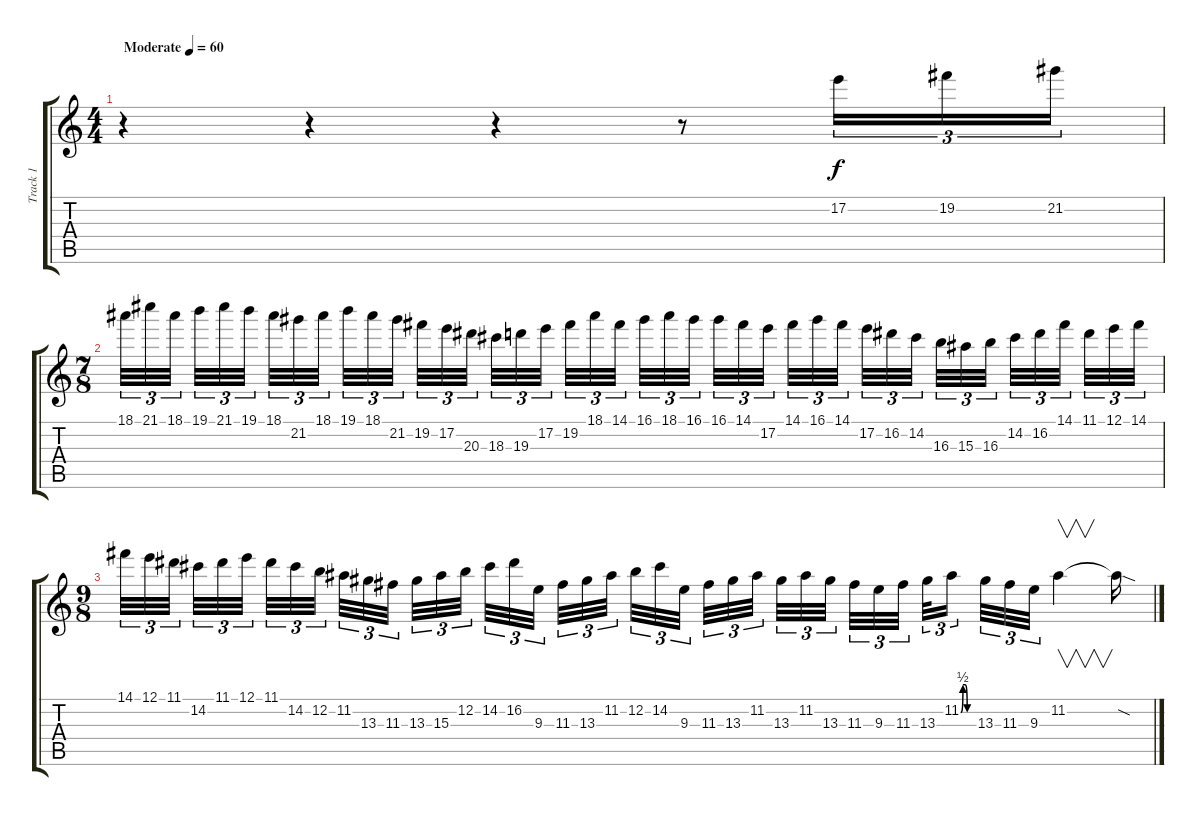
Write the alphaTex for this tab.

\track ("Track 1" "Track 1") {instrument acousticguitarsteel}
\staff {score tabs}
\tuning (E4 B3 G3 D3 A2 E2) {hide}
\ts (4 4)
\tempo (60 "Moderate")
\clef g2
\ks c
r.4{dy f instrument acousticguitarsteel} r.4 r.4 r.8 17.2.16{tu (3 2)} 19.2.16{tu (3 2)} 21.2.16{tu (3 2)} |
\ts (7 8)
18.1.32{tu (3 2)} 21.1.32{tu (3 2)} 18.1.32{tu (3 2) beam splitsecondary} 19.1.32{tu (3 2)} 21.1.32{tu (3 2)} 19.1.32{tu (3 2)} 18.1.32{tu (3 2)} 21.2.32{tu (3 2)} 18.1.32{tu (3 2) beam splitsecondary} 19.1.32{tu (3 2)} 18.1.32{tu (3 2)} 21.2.32{tu (3 2)} 19.2.32{tu (3 2)} 17.2.32{tu (3 2)} 20.3.32{tu (3 2) beam splitsecondary} 18.3.32{tu (3 2)} 19.3.32{tu (3 2)} 17.2.32{tu (3 2)} 19.2.32{tu (3 2)} 18.1.32{tu (3 2)} 14.1.32{tu (3 2) beam splitsecondary} 16.1.32{tu (3 2)} 18.1.32{tu (3 2)} 16.1.32{tu (3 2)} 16.1.32{tu (3 2)} 14.1.32{tu (3 2)} 17.2.32{tu (3 2) beam splitsecondary} 14.1.32{tu (3 2)} 16.1.32{tu (3 2)} 14.1.32{tu (3 2)} 17.2.32{tu (3 2)} 16.2.32{tu (3 2)} 14.2.32{tu (3 2) beam splitsecondary} 16.3.32{tu (3 2)} 15.3.32{tu (3 2)} 16.3.32{tu (3 2)} 14.2.32{tu (3 2)} 16.2.32{tu (3 2)} 14.1.32{tu (3 2) beam splitsecondary} 11.1.32{tu (3 2)} 12.1.32{tu (3 2)} 14.1.32{tu (3 2)} |
\ts (9 8)
14.1.32{tu (3 2)} 12.1.32{tu (3 2)} 11.1.32{tu (3 2) beam splitsecondary} 14.2.32{tu (3 2)} 11.1.32{tu (3 2)} 12.1.32{tu (3 2) beam splitsecondary} 11.1.32{tu (3 2)} 14.2.32{tu (3 2)} 12.2.32{tu (3 2) beam splitsecondary} 11.2.32{tu (3 2)} 13.3.32{tu (3 2)} 11.3.32{tu (3 2) beam splitsecondary} 13.3.32{tu (3 2)} 15.3.32{tu (3 2)} 12.2.32{tu (3 2) beam splitsecondary} 14.2.32{tu (3 2)} 16.2.32{tu (3 2)} 9.3.32{tu (3 2)} 11.3.32{tu (3 2)} 13.3.32{tu (3 2)} 11.2.32{tu (3 2) beam splitsecondary} 12.2.32{tu (3 2)} 14.2.32{tu (3 2)} 9.3.32{tu (3 2) beam splitsecondary} 11.3.32{tu (3 2)} 13.3.32{tu (3 2)} 11.2.32{tu (3 2) beam splitsecondary} 13.3.32{tu (3 2)} 11.2.32{tu (3 2)} 13.3.32{tu (3 2) beam splitsecondary} 11.3.32{tu (3 2)} 9.3.32{tu (3 2)} 11.3.32{tu (3 2) beam splitsecondary} 13.3.32{tu (3 2)} 11.2{be (custom 0 0 10 2 20 2 30 0 60 0)}.16{tu (3 2)} 13.3.32{tu (3 2)} 11.3.32{tu (3 2)} 9.3.32{tu (3 2)} 11.2.4{v} 11.2{sod t}.16
